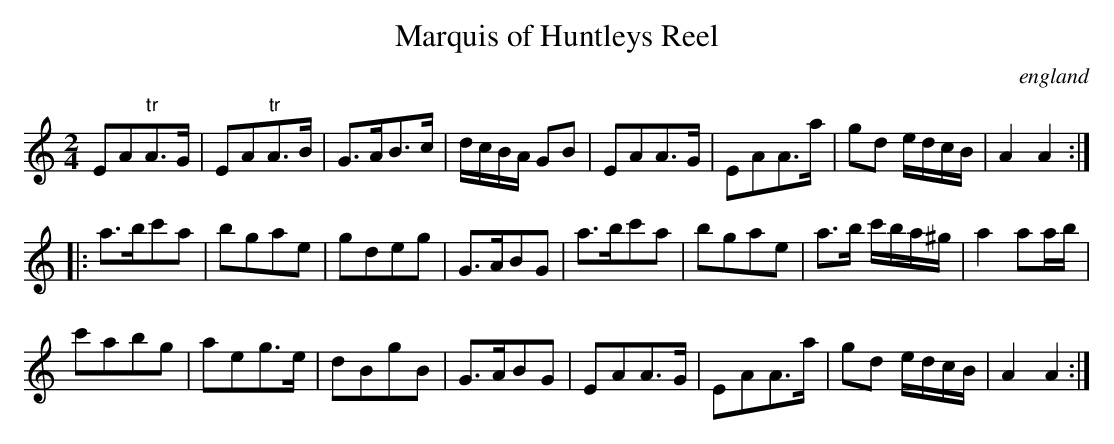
X:1
T:Marquis of Huntleys Reel
O:england
M:2/4
L:1/8
K:Am
EA"tr"A>G| EA"tr"A>B| G>AB>c| d/c/B/A/ GB|\
EAA>G| EAA>a| gd e/d/c/B/| A2 A2::
a>bc'a| bgae| gdeg| G>ABG|\
a>bc'a| bgae| a>b c'/b/a/^g/| a2 aa/b/|
c'abg| aeg>e| dBgB| G>ABG|\
EAA>G| EAA>a| gd e/d/c/B/| A2 A2:|
